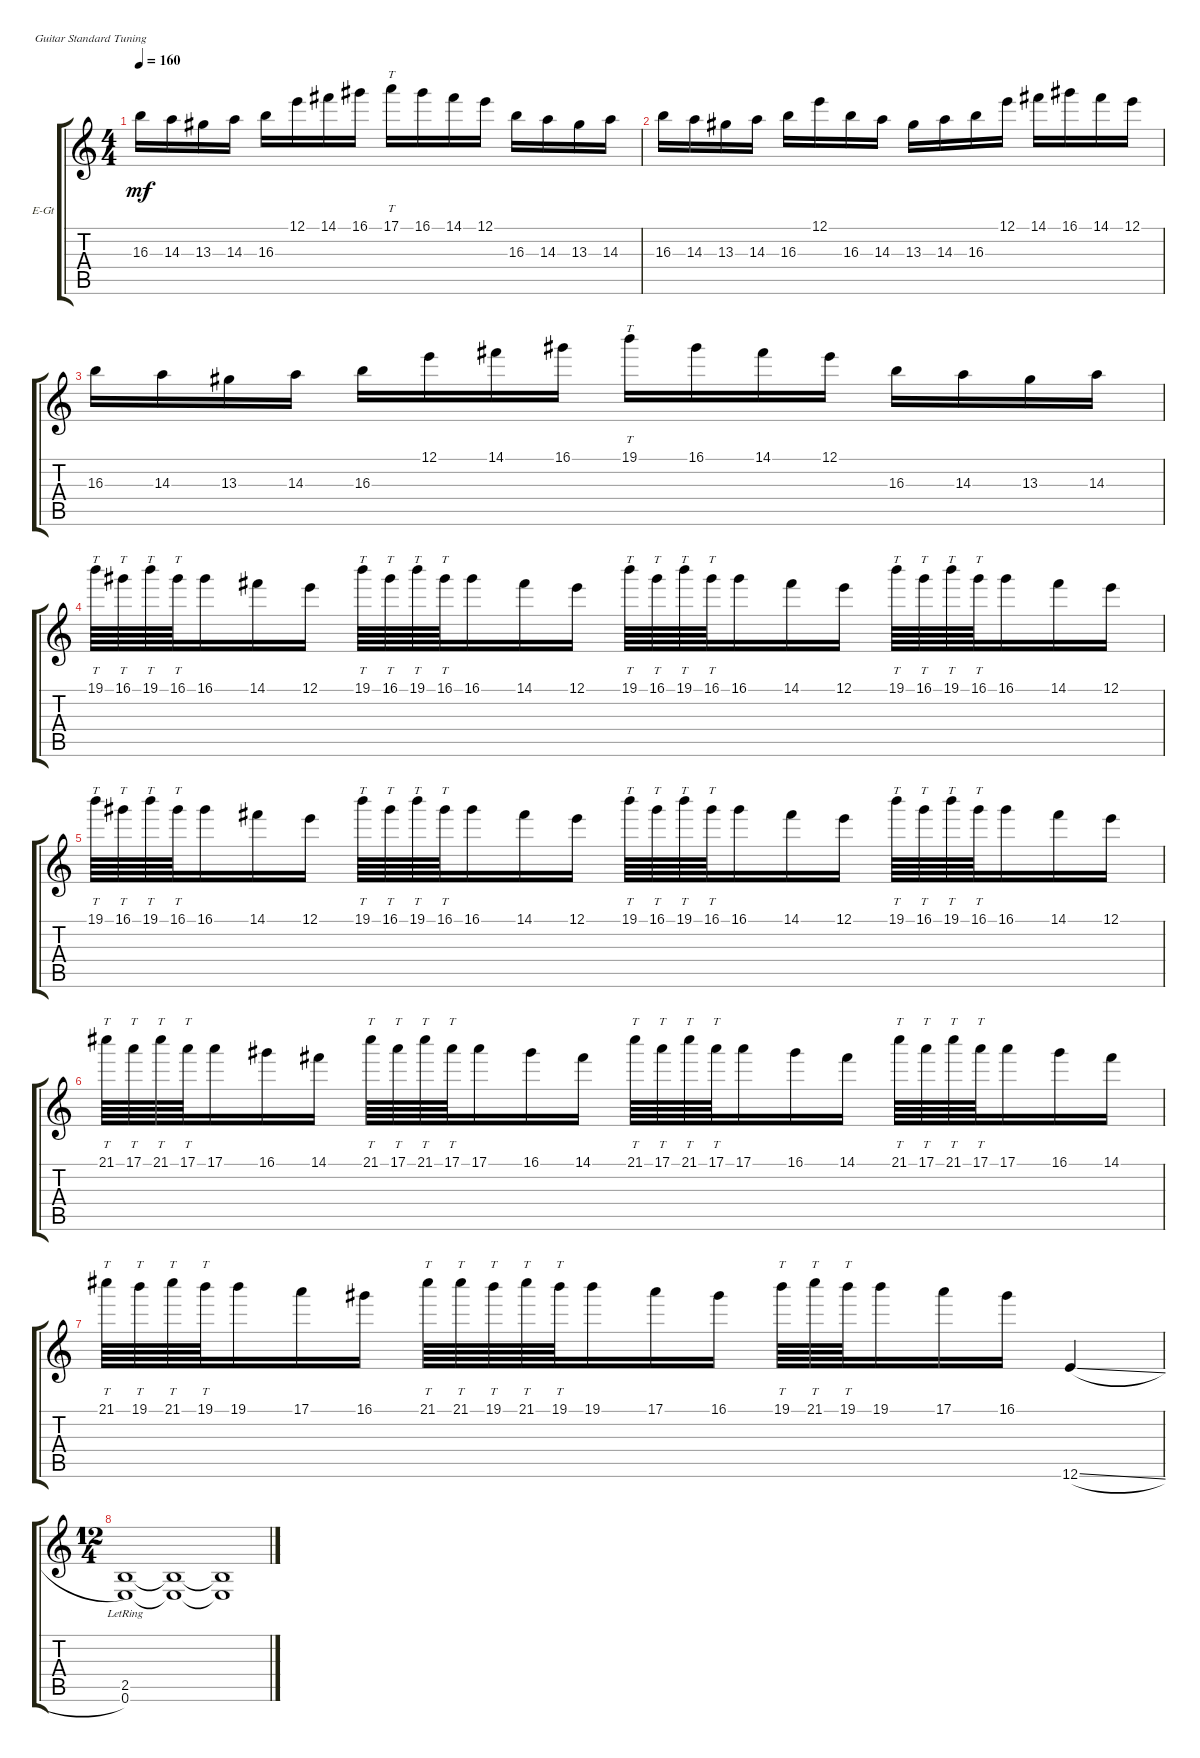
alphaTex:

\defaultSystemsLayout 4
\bracketExtendMode groupsimilarinstruments
\firstSystemTrackNameOrientation horizontal
\otherSystemsTrackNameOrientation horizontal
\track ("Electric Guitar" "E-Gt") {instrument distortionguitar}
\staff {score tabs}
\tuning (E4 B3 G3 D3 A2 E2)
\ts (4 4)
\tempo 160
\clef g2
\ks c
16.3.16{dy mf} 14.3.16 13.3.16 14.3.16 16.3.16 12.1.16 14.1.16 16.1.16 17.1.16{tt} 16.1.16 14.1.16 12.1.16 16.3.16 14.3.16 13.3.16 14.3.16 |
16.3.16 14.3.16 13.3.16 14.3.16 16.3.16 12.1.16 16.3.16 14.3.16 13.3.16 14.3.16 16.3.16 12.1.16 14.1.16 16.1.16 14.1.16 12.1.16 |
16.3.16 14.3.16 13.3.16 14.3.16 16.3.16 12.1.16 14.1.16 16.1.16 19.1.16{tt} 16.1.16 14.1.16 12.1.16 16.3.16 14.3.16 13.3.16 14.3.16 |
19.1.64{tt} 16.1.64{tt} 19.1.64{tt} 16.1.64{tt} 16.1.16 14.1.16 12.1.16 19.1.64{tt} 16.1.64{tt} 19.1.64{tt} 16.1.64{tt} 16.1.16 14.1.16 12.1.16 19.1.64{tt} 16.1.64{tt} 19.1.64{tt} 16.1.64{tt} 16.1.16 14.1.16 12.1.16 19.1.64{tt} 16.1.64{tt} 19.1.64{tt} 16.1.64{tt} 16.1.16 14.1.16 12.1.16 |
19.1.64{tt} 16.1.64{tt} 19.1.64{tt} 16.1.64{tt} 16.1.16 14.1.16 12.1.16 19.1.64{tt} 16.1.64{tt} 19.1.64{tt} 16.1.64{tt} 16.1.16 14.1.16 12.1.16 19.1.64{tt} 16.1.64{tt} 19.1.64{tt} 16.1.64{tt} 16.1.16 14.1.16 12.1.16 19.1.64{tt} 16.1.64{tt} 19.1.64{tt} 16.1.64{tt} 16.1.16 14.1.16 12.1.16 |
21.1.64{tt} 17.1.64{tt} 21.1.64{tt} 17.1.64{tt} 17.1.16 16.1.16 14.1.16 21.1.64{tt} 17.1.64{tt} 21.1.64{tt} 17.1.64{tt} 17.1.16 16.1.16 14.1.16 21.1.64{tt} 17.1.64{tt} 21.1.64{tt} 17.1.64{tt} 17.1.16 16.1.16 14.1.16 21.1.64{tt} 17.1.64{tt} 21.1.64{tt} 17.1.64{tt} 17.1.16 16.1.16 14.1.16 |
21.1.64{tt} 19.1.64{tt} 21.1.64{tt} 19.1.64{tt} 19.1.16 17.1.16 16.1.16 21.1.64{tt} 21.1.64{tt} 19.1.64{tt} 21.1.64{tt} 19.1.64{tt} 19.1.16 17.1.16 16.1.16 19.1.64{tt} 21.1.64{tt} 19.1.64{tt} 19.1.16 17.1.16 16.1.16 12.6{sl}.4 |
\ts (12 4)
(0.6{lr} 2.5{lr}).1 (0.6{t} 2.5{t}).1 (0.6{t} 2.5{t}).1
